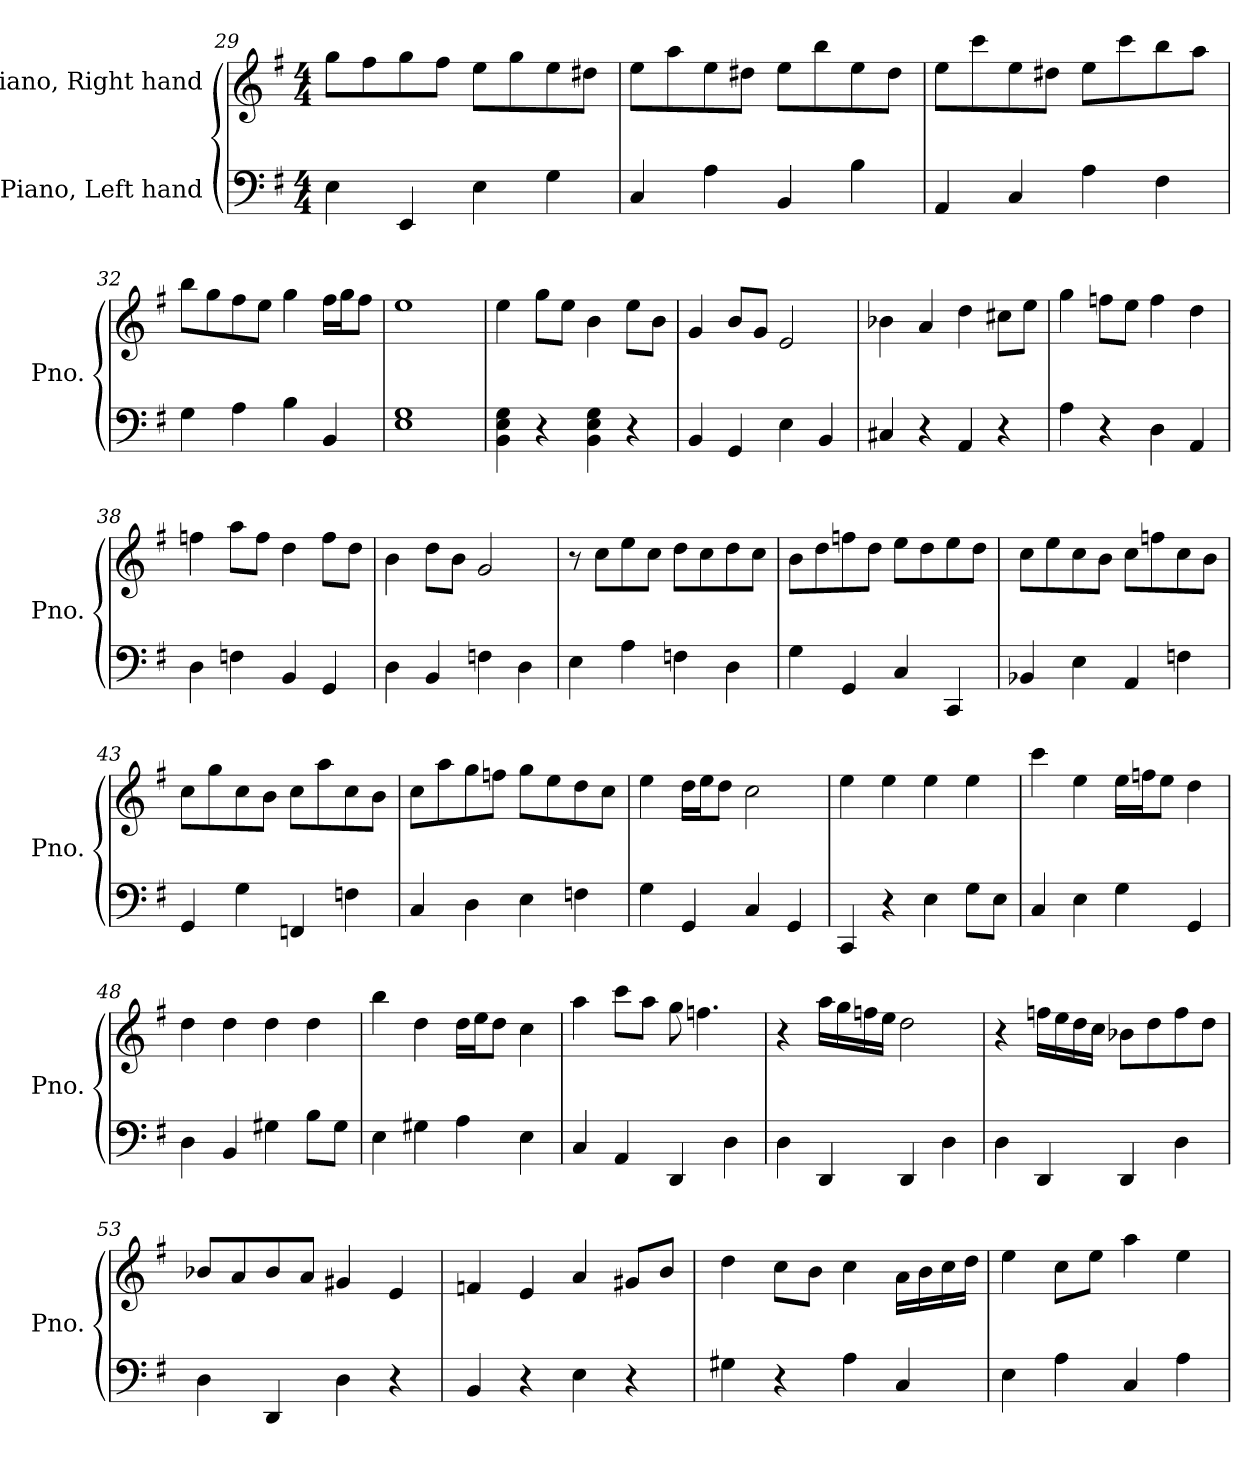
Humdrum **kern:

**kern	**kern
*part2	*part1
*staff2	*staff1
*I"Piano, Left hand	*I"Piano, Right hand
*I'Pno.	*I'Pno.
*clefF4	*clefG2
*k[f#]	*k[f#]
*M4/4	*M4/4
=29	=29
4E\	8gg\L
.	8ff#\
4EE/	8gg\
.	8ff#\J
4E\	8ee\L
.	8gg\
4G\	8ee\
.	8dd#X\J
=30	=30
4C/	8ee\L
.	8aa\
4A\	8ee\
.	8dd#X\J
4BB/	8ee\L
.	8bb\
4B\	8ee\
.	8dd#\J
!!LO:PB:g=z
=31	=31
4AA/	8ee\L
.	8ccc\
4C/	8ee\
.	8dd#X\J
4A\	8ee\L
.	8ccc\
4F#\	8bb\
.	8aa\J
=32	=32
4G\	8bb\L
.	8gg\
4A\	8ff#\
.	8ee\J
4B\	4gg\
4BB/	16ff#\LL
.	16gg\J
.	8ff#\J
=33	=33
1E 1G	1ee
=34	=34
4BB\ 4E\ 4G\	4ee\
4r	8gg\L
.	8ee\J
4BB\ 4E\ 4G\	4b\
4r	8ee\L
.	8b\J
=35	=35
4BB/	4g/
4GG/	8b/L
.	8g/J
4E\	2e/
4BB/	.
=36	=36
4C#X/	4b-X\
4r	4a/
4AA/	4dd\
4r	8cc#X\L
.	8ee\J
!!LO:LB:g=z
=37	=37
4A\	4gg\
4r	8ffn\L
.	8ee\J
4D\	4ff\
4AA/	4dd\
=38	=38
4D\	4ffn\
4Fn\	8aa\L
.	8ff\J
4BB/	4dd\
4GG/	8ff\L
.	8dd\J
=39	=39
4D\	4b\
4BB/	8dd\L
.	8b\J
4Fn\	2g/
4D\	.
=40	=40
4E\	8r
.	8cc\L
4A\	8ee\
.	8cc\J
4Fn\	8dd\L
.	8cc\
4D\	8dd\
.	8cc\J
=41	=41
4G\	8b\L
.	8dd\
4GG/	8ffn\
.	8dd\J
4C/	8ee\L
.	8dd\
4CC/	8ee\
.	8dd\J
!!LO:LB:g=z
=42	=42
4BB-X/	8cc\L
.	8ee\
4E\	8cc\
.	8b\J
4AA/	8cc\L
.	8ffn\
4Fn\	8cc\
.	8b\J
=43	=43
4GG/	8cc\L
.	8gg\
4G\	8cc\
.	8b\J
4FFn/	8cc\L
.	8aa\
4Fn\	8cc\
.	8b\J
=44	=44
4C/	8cc\L
.	8aa\
4D\	8gg\
.	8ffn\J
4E\	8gg\L
.	8ee\
4Fn\	8dd\
.	8cc\J
=45	=45
4G\	4ee\
4GG/	16dd\LL
.	16ee\J
.	8dd\J
4C/	2cc\
4GG/	.
=46	=46
4CC/	4ee\
4r	4ee\
4E\	4ee\
8G\L	4ee\
8E\J	.
!!LO:LB:g=z
=47	=47
4C/	4ccc\
4E\	4ee\
4G\	16ee\LL
.	16ffn\J
.	8ee\J
4GG/	4dd\
=48	=48
4D\	4dd\
4BB/	4dd\
4G#X\	4dd\
8B\L	4dd\
8G#\J	.
=49	=49
4E\	4bb\
4G#X\	4dd\
4A\	16dd\LL
.	16ee\J
.	8dd\J
4E\	4cc\
=50	=50
4C/	4aa\
4AA/	8ccc\L
.	8aa\J
4DD/	8gg\
.	4.ffn\
4D\	.
=51	=51
4D\	4r
4DD/	16aa\LL
.	16gg\
.	16ffn\
.	16ee\JJ
4DD/	2dd\
4D\	.
!!LO:LB:g=z
=52	=52
4D\	4r
4DD/	16ffn\LL
.	16ee\
.	16dd\
.	16cc\JJ
4DD/	8b-X\L
.	8dd\
4D\	8ff\
.	8dd\J
=53	=53
4D\	8b-X/L
.	8a/
4DD/	8b-/
.	8a/J
4D\	4g#X/
4r	4e/
=54	=54
4BB/	4fn/
4r	4e/
4E\	4a/
4r	8g#X/L
.	8b/J
=55	=55
4G#X\	4dd\
4r	8cc\L
.	8b\J
4A\	4cc\
4C/	16a\LL
.	16b\
.	16cc\
.	16dd\JJ
=56	=56
4E\	4ee\
4A\	8cc\L
.	8ee\J
4C/	4aa\
4A\	4ee\
=	=
*-	*-
